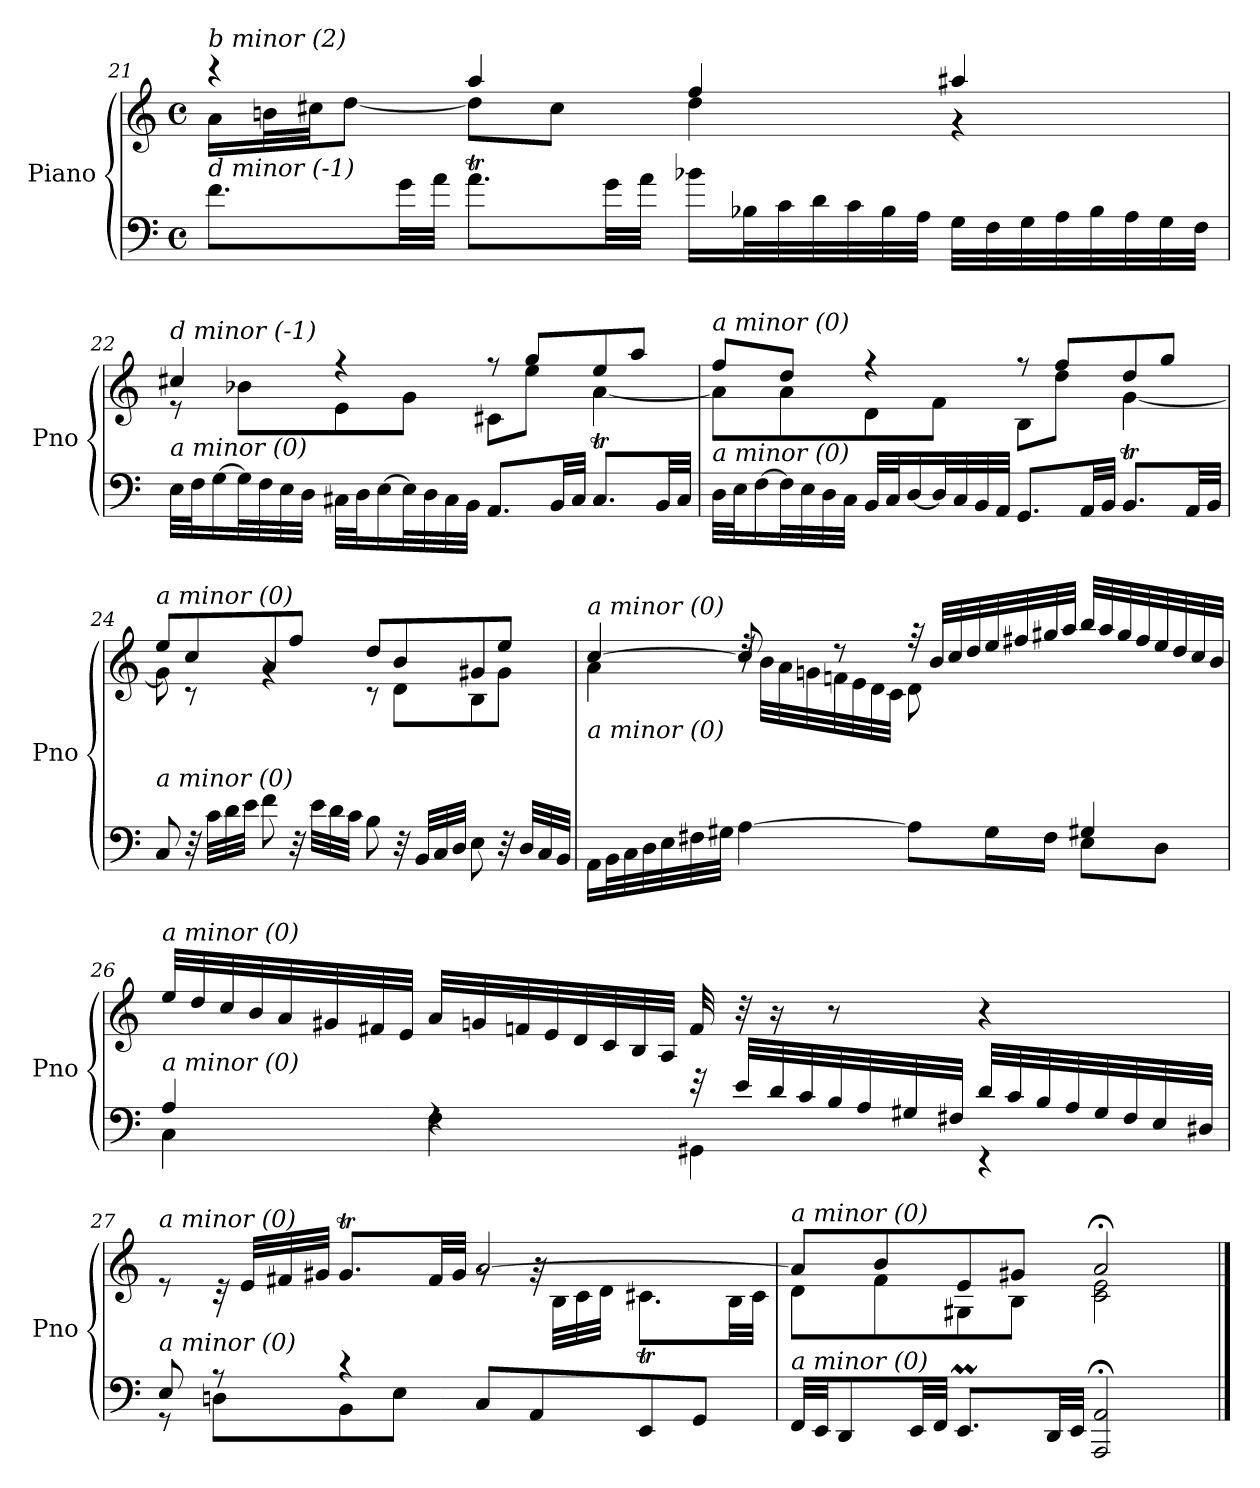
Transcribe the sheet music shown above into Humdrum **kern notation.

**kern	**kern
*part1	*part1
*staff2	*staff1
*I"Piano	*
*I'Pno	*
!!LO:LB:g=z
*clefF4	*clefG2
*k[]	*k[]
*M4/4	*M4/4
*met(c)	*met(c)
=21	=21
*	*^
!	!LO:TX:i:t=b minor (2)	!
!LO:TX:i:t=d minor (-1)	!	!
8.f\L	4r	16a\LL
.	.	32bn\L
.	.	32cc#X\JJ
.	.	[8dd\J
32g\LL	.	.
32a\JJJ	.	.
8.aT\L	4aa/	8dd\L]
.	.	8cc#\J
32g\LL	.	.
32a\JJJ	.	.
16b-X\LL	4ff/	4dd\
32B-X\L	.	.
32c\	.	.
32d\	.	.
32c\	.	.
32B-\	.	.
32A\JJJ	.	.
32G\LLL	4aa#Xi/	4r
32F\	.	.
32G\	.	.
32A\	.	.
32B-\	.	.
32A\	.	.
32G\	.	.
32F\JJJ	.	.
!!LO:PB:g=z	!!
=22	=22	=22
!	!LO:TX:i:t=d minor (-1)	!
!LO:TX:i:t=a minor (0)	!	!
32E\LLL	4cc#X/	8r
32F\J	.	.
[16G\	.	.
32G\L]	.	8b-X\L
32F\	.	.
32E\	.	.
32D\JJJ	.	.
32C#X\LLL	4r	8e\
32D\J	.	.
[16E\	.	.
32E\L]	.	8g\J
32D\	.	.
32C#\	.	.
32BB\JJJ	.	.
8.AA/L	8r	8c#X\L
.	8gg/L	8ee\J
32BB/LL	.	.
32C#/JJJ	.	.
8.C#t/L	8ee/	[4a\
.	8aa/J	.
32BB/LL	.	.
32C#/JJJ	.	.
=23	=23	=23
!	!LO:TX:i:t=a minor (0)	!
!LO:TX:i:t=a minor (0)	!	!
32D\LLL	8ff/L	8a\L]
32E\J	.	.
[16F\	.	.
32F\L]	8dd/J	8a\
32E\	.	.
32D\	.	.
32C\JJJ	.	.
32BB/LLL	4r	8d\
32C/J	.	.
[16D/	.	.
32D/L]	.	8f\J
32C/	.	.
32BB/	.	.
32AA/JJJ	.	.
8.GG/L	8r	8B\L
.	8ff/L	8dd\J
32AA/LL	.	.
32BB/JJJ	.	.
8.BBt/L	8dd/	[4g\
.	8gg/J	.
32AA/LL	.	.
32BB/JJJ	.	.
!!LO:LB:g=z	!!
=24	=24	=24
!	!LO:TX:i:t=a minor (0)	!
!LO:TX:i:t=a minor (0)	!	!
8C/	8ee/L	8g\]
32r	8cc/	8r
32c\LLL	.	.
32d\	.	.
32e\JJJ	.	.
8f\	8a/	4rg
32r	8ff/J	.
32e\LLL	.	.
32d\	.	.
32c\JJJ	.	.
8B\	8dd/L	8r
32r	8b/	8d\L
32BB/LLL	.	.
32C/	.	.
32D/JJJ	.	.
8E\	8g#X/	8B\
32r	8ee/J	8g#\J
32D/LLL	.	.
32C/	.	.
32BB/JJJ	.	.
!!LO:LB:g=z	!!
=25	=25	=25
*^	*	*
!	!	!LO:TX:i:t=a minor (0)	!
!LO:TX:i:t=a minor (0)	!	!	!
2ryy	16AA\LL	[4cc/	4a\
.	32BB\L	.	.
.	32C\	.	.
.	32D\	.	.
.	32E\	.	.
.	32F#X\	.	.
.	32G#X\JJJ	.	.
.	[4A\	8cc/]	32rdd
.	.	.	32b\LLL
.	.	.	32a\
.	.	.	32gn\
.	.	8r	32fn\
.	.	.	32e\
.	.	.	32d\
.	.	.	32c\JJJ
8ryy	8A\L]	32r	8d\L
.	.	32b/LLL	.
.	.	32cc/	.
.	.	32dd/	.
16B/L	16G#\L	32ee/	4.ryy
.	.	32ff#X/	.
16A/JJ	16F#\JJ	32gg#X/	.
.	.	32aa/JJJ	.
4G#X/	8E\L	32bb/LLL	.
.	.	32aa/	.
.	.	32gg#/	.
.	.	32ff#/	.
.	8D\J	32ee/	.
.	.	32dd/	.
.	.	32cc/	.
.	.	32b/JJJ	.
*	*	*v	*v
!!LO:LB:g=z
=26	=26	=26
!	!	!LO:TX:i:t=a minor (0)
!LO:TX:i:t=a minor (0)	!	!
4A/	4C\	32ee/LLL
.	.	32dd/
.	.	32cc/
.	.	32b/
.	.	32a/
.	.	32g#X/
.	.	32f#Xj/
.	.	32e/JJJ
4rF	4F\	32a/LLL
.	.	32gn/
.	.	32fn/
.	.	32e/
.	.	32d/
.	.	32c/
.	.	32B/
.	.	32A/JJJ
32r	4GG#X\	32f/
32e/LLL	.	32r
32d/	.	16r
32c/	.	.
32B/	.	8r
32A/	.	.
32G#X/	.	.
32F#X/JJJ	.	.
32d/LLL	4r	4r
32c/	.	.
32B/	.	.
32A/	.	.
32G#/	.	.
32F#/	.	.
32E/	.	.
32D#X/JJJ	.	.
!!LO:LB:g=z
=27	=27	=27
*	*^	*^
*	*	*	*	*^
!	!	!	!LO:TX:i:t=a minor (0)	!	!
!LO:TX:i:t=a minor (0)	!	!	!	!	!
2ryy	8E/	8r	8re	2ryy	2ryy
.	8r	8Dn\L	32rc	.	.
.	.	.	32e/LLL	.	.
.	.	.	32f#X/	.	.
.	.	.	32g#X/JJJ	.	.
.	4r	8BB\	8.g#t/L	.	.
.	.	8E\J	.	.	.
.	.	.	32f#/LL	.	.
.	.	.	32g#/JJJ	.	.
2ryy	8C/L	2ryy	[2a/	8rg	2ryy
.	8AA/	.	.	32rg	.
.	.	.	.	32B\LLL	.
.	.	.	.	32c\	.
.	.	.	.	32d\JJJ	.
.	8EE/	.	.	8.c#Xt\L	.
.	8GG/J	.	.	.	.
.	.	.	.	32B\LL	.
.	.	.	.	32c#\JJJ	.
*v	*v	*v	*	*	*
*	*	*v	*v
=28	=28	=28
!	!LO:TX:i:t=a minor (0)	!
!LO:TX:i:t=a minor (0)	!	!
32FF/LLL	8a/L]	8d\L
32EE/JJ	.	.
8DD/	.	.
.	8b/	8f\
32EE/LL	.	.
32FF/JJJ	.	.
8.EEm/L	8e/	8G#X\
.	8g#X/J	8B\J
32DD/LL	.	.
32EE/JJJ	.	.
2AAA/; 2AA/;	2a;</	2c\ 2e\
*	*v	*v
==	==
*-	*-
